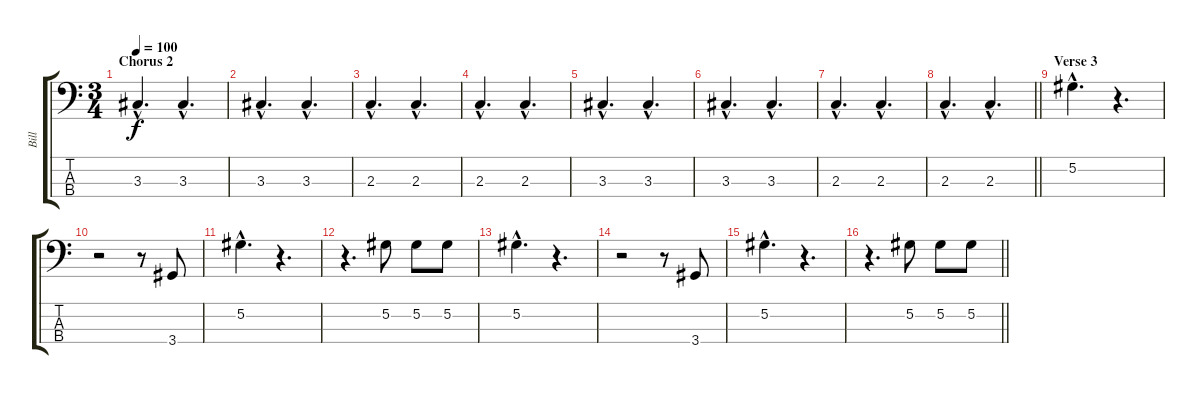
\track ("Bill" "Bill") {instrument electricbassfinger}
\staff {score tabs}
\tuning (Ab2 Eb2 Bb1 F1) {hide}
\ts (3 4)
\section ("" "Chorus 2")
\tempo 100
\clef f4
\ks c
3.3{hac}.4{d dy f} 3.3{hac}.4{d} |
3.3{hac}.4{d} 3.3{hac}.4{d} |
2.3{hac}.4{d} 2.3{hac}.4{d} |
2.3{hac}.4{d} 2.3{hac}.4{d} |
3.3{hac}.4{d} 3.3{hac}.4{d} |
3.3{hac}.4{d} 3.3{hac}.4{d} |
2.3{hac}.4{d} 2.3{hac}.4{d} |
\barLineRight lightlight
2.3{hac}.4{d} 2.3{hac}.4{d} |
\section ("" "Verse 3")
5.2{hac}.4{d} r.4{d} |
r.2 r.8 3.4.8 |
5.2{hac}.4{d} r.4{d} |
r.4{d} 5.2.8 5.2.8 5.2.8 |
5.2{hac}.4{d} r.4{d} |
r.2 r.8 3.4.8 |
5.2{hac}.4{d} r.4{d} |
\barLineRight lightlight
r.4{d} 5.2.8 5.2.8 5.2.8
